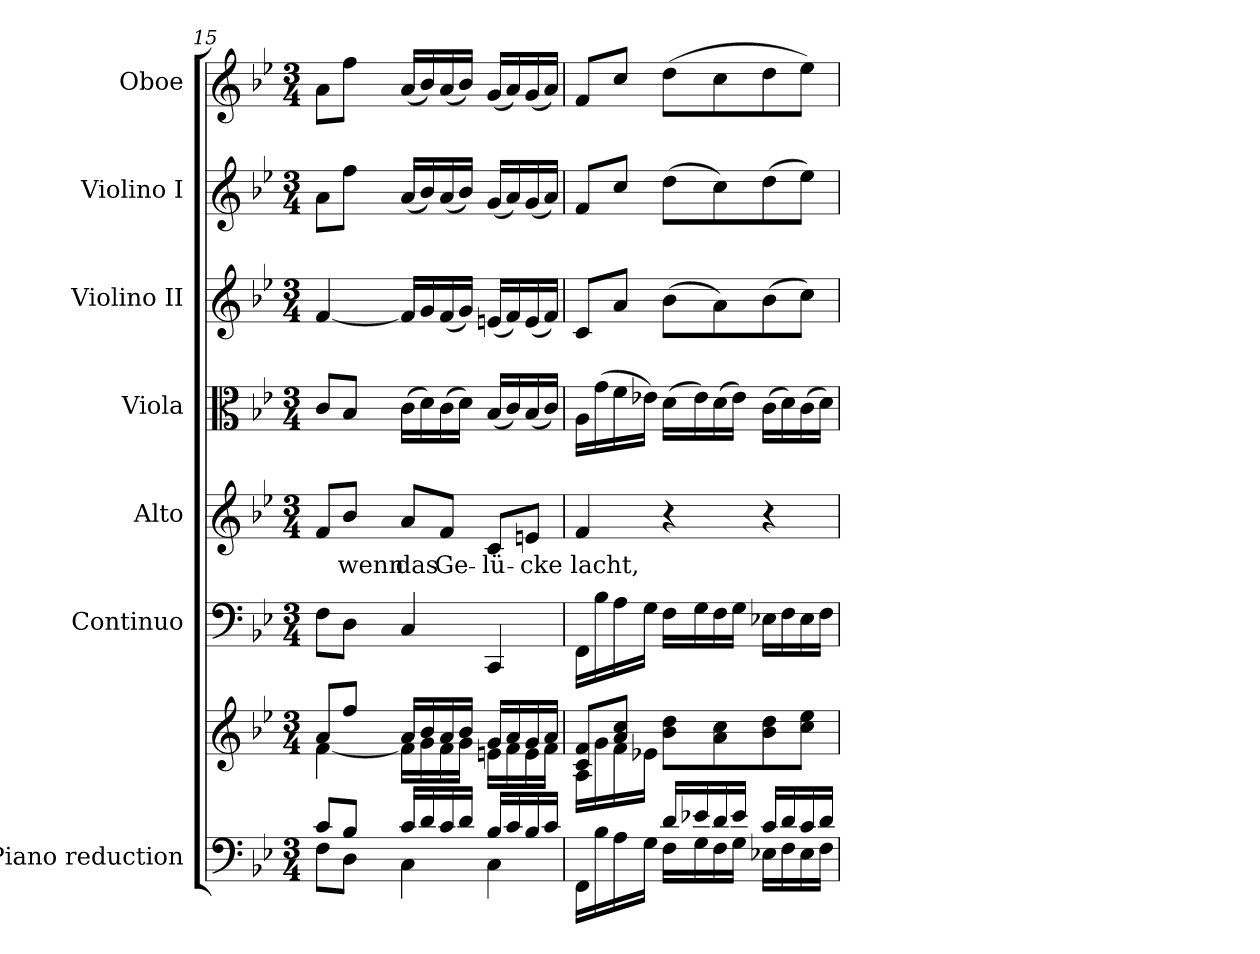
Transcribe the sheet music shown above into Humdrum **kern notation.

**kern	**kern	**kern	**kern	**text	**kern	**kern	**kern	**kern
*part7	*part7	*part6	*part5	*part5	*part4	*part3	*part2	*part1
*staff8	*staff7	*staff6	*staff5	*staff5	*staff4	*staff3	*staff2	*staff1
*I"Piano reduction	*	*I"Continuo	*I"Alto	*	*I"Viola	*I"Violino II	*I"Violino I	*I"Oboe
*I'Pno	*	*	*	*	*	*	*	*I'Ob
*clefF4	*clefG2	*clefF4	*clefG2	*	*clefC3	*clefG2	*clefG2	*clefG2
*k[b-e-]	*k[b-e-]	*k[b-e-]	*k[b-e-]	*	*k[b-e-]	*k[b-e-]	*k[b-e-]	*k[b-e-]
*M3/4	*M3/4	*M3/4	*M3/4	*	*M3/4	*M3/4	*M3/4	*M3/4
=15	=15	=15	=15	=15	=15	=15	=15	=15
*^	*^	*	*	*	*	*	*	*
8c/L	8F\L	8a/L	[4f\	8F\L	8f/L	.	8c/L	[4f/	8a\L	8a\L
!	!	!	!	!	!	!LO:LY:b	!	!	!	!
8B-/J	8D\J	8ff/J	.	8D\J	8b-/J	wenn	8B-/J	.	8ff\J	8ff\J
!	!	!	!	!	!	!LO:LY:b	!	!	!	!
16c/LL	4C\	16a/LL	16f\LL]	4C/	8a/L	das	(16c\LL	16f/LL]	(16a/LL	(16a/LL
16d/	.	16b-/	16g\	.	.	.	16d\)	16g/	16b-/)	16b-/)
!	!	!	!	!	!	!LO:LY:b	!	!	!	!
16c/	.	16a/	16f\	.	8f/J	Ge-	(16c\	(16f/	(16a/	(16a/
16d/JJ	.	16b-/JJ	16g\JJ	.	.	.	16d\JJ)	16g/JJ)	16b-/JJ)	16b-/JJ)
!	!	!	!	!	!	!LO:LY:b	!	!	!	!
16B-/LL	4C\	16g/LL	16en\LL	4CC/	8c/L	-lü-	(16B-/LL	(16en/LL	(16g/LL	(16g/LL
16c/	.	16a/	16f\	.	.	.	16c/)	16f/)	16a/)	16a/)
!	!	!	!	!	!	!LO:LY:b	!	!	!	!
16B-/	.	16g/	16e\	.	8en/J	-cke	(16B-/	(16e/	(16g/	(16g/
16c/JJ	.	16a/JJ	16f\JJ	.	.	.	16c/JJ)	16f/JJ)	16a/JJ)	16a/JJ)
=16	=16	=16	=16	=16	=16	=16	=16	=16	=16	=16
!	!	!	!	!	!	!LO:LY:b	!	!	!	!
4ryy	16FF\LL	8c/ 8f/L	16A\LL	16FF\LL	4f/	lacht,	16A\LL	8c/L	8f/L	8f/L
.	16B-\	.	16g\	16B-\	.	.	(16g\	.	.	.
.	16A\	8a/ 8cc/J	16f\	16A\	.	.	16f\	8a/J	8cc/J	8cc/J
.	16G\JJ	.	16e-X\JJ	16G\JJ	.	.	16e-X\JJ)	.	.	.
16d/LL	16F\LL	8b-\ 8dd\L	2ryy	16F\LL	4r	.	(16d\LL	(8b-\L	(8dd\L	(8dd\L
16e-X/	16G\	.	.	16G\	.	.	16e-\)	.	.	.
16d/	16F\	8a\ 8cc\	.	16F\	.	.	(16d\	8a\)	8cc\)	8cc\
16e-/JJ	16G\JJ	.	.	16G\JJ	.	.	16e-\JJ)	.	.	.
16c/LL	16E-X\LL	8b-\ 8dd\	.	16E-X\LL	4r	.	(16c\LL	(8b-\	(8dd\	8dd\
16d/	16F\	.	.	16F\	.	.	16d\)	.	.	.
16c/	16E-\	8cc\ 8ee-\J	.	16E-\	.	.	(16c\	8cc\J)	8ee-\J)	8ee-\J)
16d/JJ	16F\JJ	.	.	16F\JJ	.	.	16d\JJ)	.	.	.
*v	*v	*	*	*	*	*	*	*	*	*
*	*v	*v	*	*	*	*	*	*	*
=	=	=	=	=	=	=	=	=
*-	*-	*-	*-	*-	*-	*-	*-	*-
